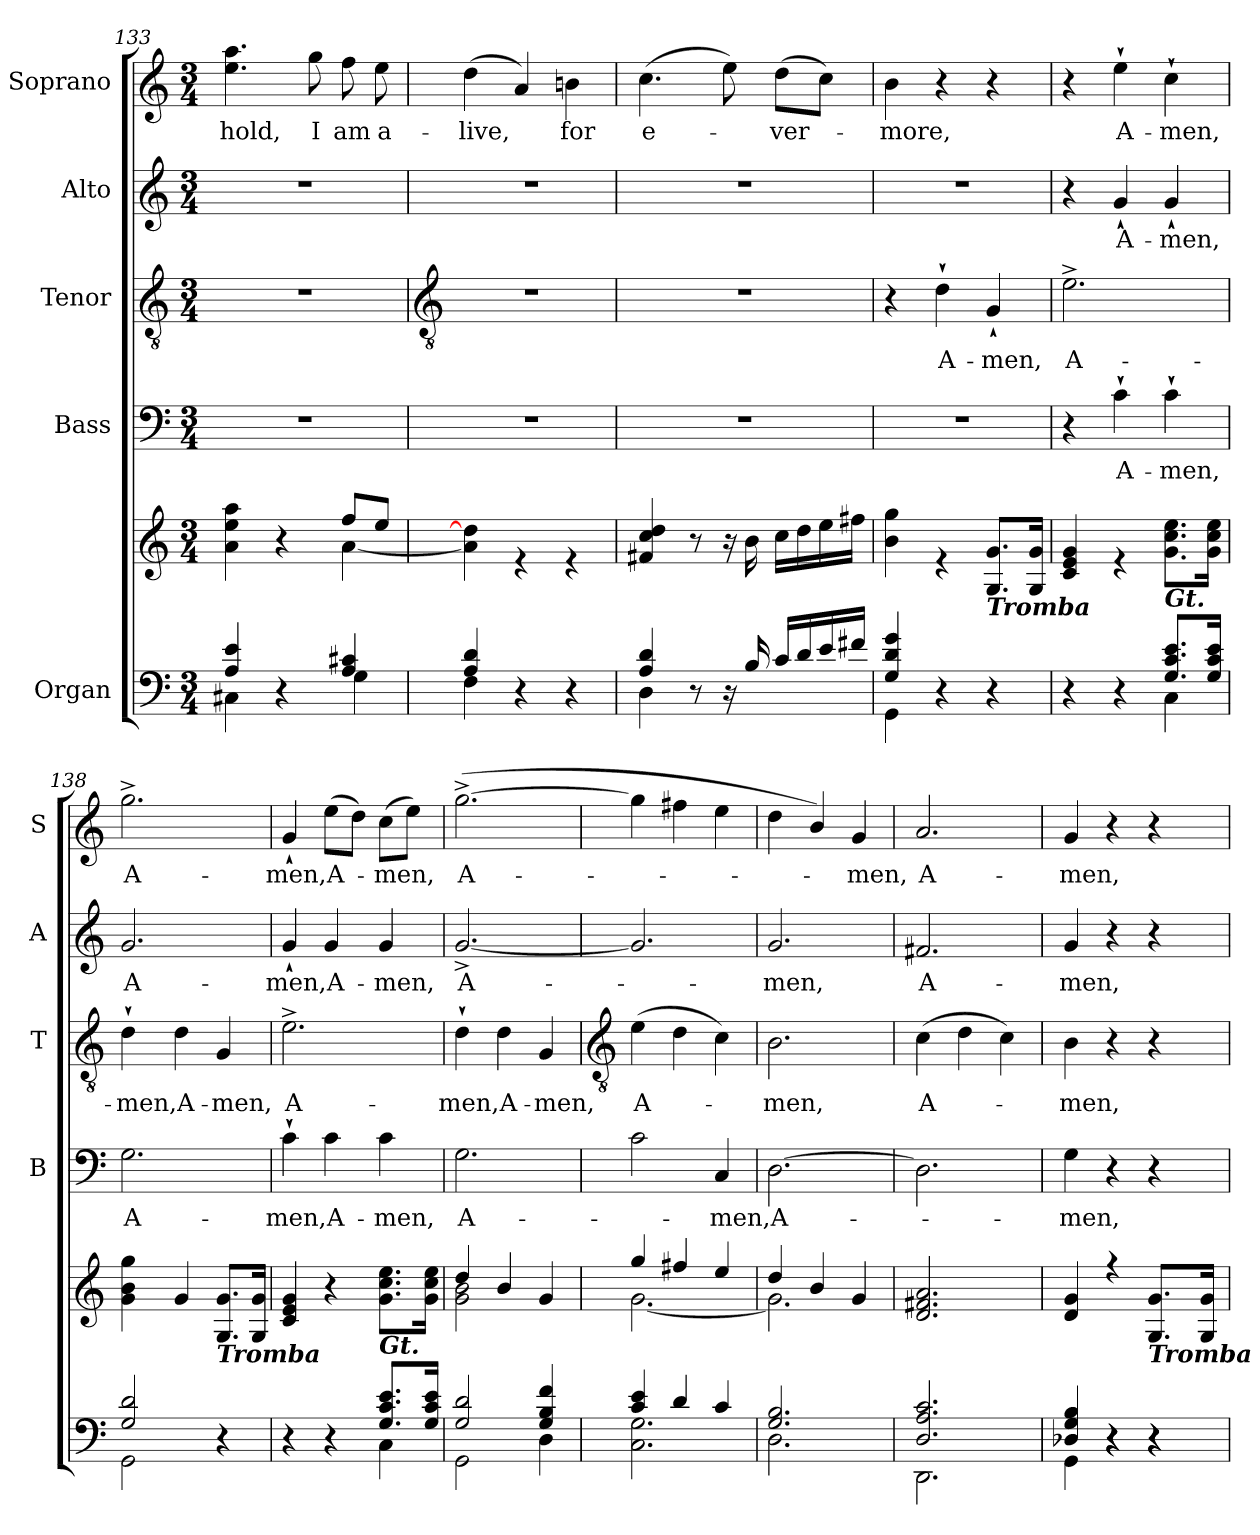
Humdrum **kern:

**kern	**kern	**kern	**text	**kern	**text	**kern	**text	**kern	**text
*part5	*part5	*part4	*part4	*part3	*part3	*part2	*part2	*part1	*part1
*staff6	*staff5	*staff4	*staff4	*staff3	*staff3	*staff2	*staff2	*staff1	*staff1
*I"Organ	*	*I"Bass	*	*I"Tenor	*	*I"Alto	*	*I"Soprano	*
*	*	*I'B	*	*I'T	*	*I'A	*	*I'S	*
*clefF4	*clefG2	*clefF4	*	*clefGv2	*	*clefG2	*	*clefG2	*
*k[]	*k[]	*k[]	*	*k[]	*	*k[]	*	*k[]	*
*C:	*C:	*C:	*	*C:	*	*C:	*	*C:	*
*M3/4	*M3/4	*M3/4	*	*M3/4	*	*M3/4	*	*M3/4	*
=133	=133	=133	=133	=133	=133	=133	=133	=133	=133
*^	*^	*	*	*	*	*	*	*	*
!	!	!	!	!LO:N:vis=1	!	!LO:N:vis=1	!	!LO:N:vis=1	!	!	!LO:LY:b
4A/ 4e/	4C#X\	4ryy	4a\ 4ee\ 4aa\	2.r	.	2.r	.	2.r	.	4.ee 4.aa	-hold,
4r	4ryy	4ryy	4r	.	.	.	.	.	.	.	.
!	!	!	!	!	!	!	!	!	!	!	!LO:LY:b
.	.	.	.	.	.	.	.	.	.	8gg	I
!	!	!	!	!	!	!	!	!	!	!	!LO:LY:b
4A/ 4c#X/	4G\	8ff/L	[4a\	.	.	.	.	.	.	8ff	am
!	!	!	!	!	!	!	!	!	!	!	!LO:LY:b
.	.	8ee/J	.	.	.	.	.	.	.	8ee	a-
!!LO:LB:g=z
=134	=134	=134	=134	=134	=134	=134	=134	=134	=134	=134	=134
*	*	*	*	*	*	*clefGv2	*	*	*	*	*
!	!	!	!	!LO:N:vis=1	!	!LO:N:vis=1	!	!LO:N:vis=1	!	!	!LO:LY:b
4A/ 4d/	4F\	2.ryy	4a\] 4dd\]	2.r	.	2.r	.	2.r	.	(<4dd	-live,
4r	2ryy	.	4r	.	.	.	.	.	.	4a)	.
!	!	!	!	!	!	!	!	!	!	!	!LO:LY:b
4r	.	.	4r	.	.	.	.	.	.	4bn	for
=135	=135	=135	=135	=135	=135	=135	=135	=135	=135	=135	=135
!	!	!	!	!LO:N:vis=1	!	!LO:N:vis=1	!	!LO:N:vis=1	!	!	!LO:LY:b
4A/ 4d/	4D\	2ryy	4f#X/ 4cc/ 4dd/	2.r	.	2.r	.	2.r	.	(>4.cc	e-
8r	2ryy	.	8r	.	.	.	.	.	.	.	.
16r	.	.	16r	.	.	.	.	.	.	8ee)	.
16B/	.	.	16b\	.	.	.	.	.	.	.	.
!	!	!	!	!	!	!	!	!	!	!	!LO:LY:b
16c/LL	.	8ryy	16cc\LL	.	.	.	.	.	.	(>8ddL	ver-
16d/	.	.	16dd\	.	.	.	.	.	.	.	.
16e/	.	8ryy	16ee\	.	.	.	.	.	.	8ccJ)	.
16f#X/JJ	.	.	16ff#X\JJ	.	.	.	.	.	.	.	.
=136	=136	=136	=136	=136	=136	=136	=136	=136	=136	=136	=136
!	!	!	!	!LO:N:vis=1	!	!	!	!LO:N:vis=1	!	!	!LO:LY:b
4G/ 4d/ 4g/	4GG\	2.ryy	4b\ 4gg\	2.r	.	4r	.	2.r	.	4b	more,
!	!	!	!	!	!	!	!LO:LY:b	!	!	!	!
4r	2ryy	.	4r	.	.	4d`	A-	.	.	4r	.
!	!	!	!LO:TX:b:Bi:t=Tromba	!	!	!	!	!	!	!	!
!	!	!	!	!	!	!	!LO:LY:b	!	!	!	!
4r	.	.	8.G/ 8.g/L	.	.	4G`	-men,	.	.	4r	.
.	.	.	16G/ 16g/J	.	.	.	.	.	.	.	.
=137	=137	=137	=137	=137	=137	=137	=137	=137	=137	=137	=137
!	!	!	!	!	!	!	!LO:LY:b	!	!	!	!
4r	2ryy	2.ryy	4c/ 4e/ 4g/	4r	.	2.e^	A-	4r	.	4r	.
!	!	!	!	!	!LO:LY:b	!	!	!	!LO:LY:b	!	!LO:LY:b
4r	.	.	4r	4c`	A-	.	.	4g`	A-	4ee`	A-
!LO:TX:a:Bi:t=Gt.	!	!	!	!	!	!	!	!	!	!	!
!	!	!	!	!	!LO:LY:b	!	!	!	!LO:LY:b	!	!LO:LY:b
8.G/ 8.c/ 8.e/L	4C\	.	8.g\ 8.cc\ 8.ee\L	4c`	-men,	.	.	4g`	-men,	4cc`	-men,
16G/ 16c/ 16e/J	.	.	16g\ 16cc\ 16ee\J	.	.	.	.	.	.	.	.
=138	=138	=138	=138	=138	=138	=138	=138	=138	=138	=138	=138
!	!	!	!	!	!LO:LY:b	!	!LO:LY:b	!	!LO:LY:b	!	!LO:LY:b
2G/ 2d/	2GG\	4ryy	4g\ 4b\ 4gg\	2.G	A-	4d`	-men,	2.g	A-	2.gg^	A-
!	!	!	!	!	!	!	!LO:LY:b	!	!	!	!
.	.	4g	2ryy	.	.	4d	A-	.	.	.	.
!	!	!LO:TX:b:Bi:t=Tromba	!	!	!	!	!	!	!	!	!
!	!	!	!	!	!	!	!LO:LY:b	!	!	!	!
4ryy	4r	8.G 8.gL	.	.	.	4G	-men,	.	.	.	.
.	.	16G 16gJ	.	.	.	.	.	.	.	.	.
=139	=139	=139	=139	=139	=139	=139	=139	=139	=139	=139	=139
!	!	!	!	!	!LO:LY:b	!	!LO:LY:b	!	!LO:LY:b	!	!LO:LY:b
2ryy	4r	4c 4e 4g	2ryy	4c`	-men,	2.e^	A-	4g`	-men,	4g`	-men,
!	!	!	!	!	!LO:LY:b	!	!	!	!LO:LY:b	!	!LO:LY:b
.	4r	4r	.	4c	A-	.	.	4g	A-	(>8eeL	A-
.	.	.	.	.	.	.	.	.	.	8ddJ)	.
!LO:TX:a:Bi:t=Gt.	!	!	!	!	!	!	!	!	!	!	!
!	!	!	!	!	!LO:LY:b	!	!	!	!LO:LY:b	!	!LO:LY:b
8.G/ 8.c/ 8.e/L	4C\	4ryy	8.g\ 8.cc\ 8.ee\L	4c	-men,	.	.	4g	-men,	(>8ccL	men,
.	.	.	.	.	.	.	.	.	.	8eeJ)	.
16G/ 16c/ 16e/J	.	.	16g\ 16cc\ 16ee\J	.	.	.	.	.	.	.	.
=140	=140	=140	=140	=140	=140	=140	=140	=140	=140	=140	=140
!	!	!	!	!	!LO:LY:b	!	!LO:LY:b	!	!LO:LY:b	!	!LO:LY:b
2G/ 2d/	2GG\	4dd/	2g\ 2b\	2.G	A-	4d`	-men,	[2.g^	A-	(>[2.gg^	A-
!	!	!	!	!	!	!	!LO:LY:b	!	!	!	!
.	.	4b/	.	.	.	4d	A-	.	.	.	.
!	!	!	!	!	!	!	!LO:LY:b	!	!	!	!
4G/ 4B/ 4f/	4D\	4g	4ryy	.	.	4G	-men,	.	.	.	.
*v	*v	*	*	*	*	*	*	*	*	*	*
!!LO:LB:g=z
=141	=141	=141	=141	=141	=141	=141	=141	=141	=141	=141
*	*	*	*	*	*clefGv2	*	*	*	*	*
*^	*	*	*	*	*	*	*	*	*	*
*	*^	*	*	*	*	*	*	*	*	*	*
!	!	!LO:N:vis=1	!	!	!	!	!	!LO:LY:b	!	!	!	!
4c/ 4e/	2.C\ 2.G\	2.ryy	4gg/	[2.g\	2c	.	(>4e	A-	2.g]	.	4gg]	.
4d/	.	.	4ff#X/	.	.	.	4d	.	.	.	4ff#X	.
!	!	!	!	!	!	!LO:LY:b	!	!	!	!	!	!
4c/	.	.	4ee/	.	4C	men,	4c)	.	.	.	4ee	.
=142	=142	=142	=142	=142	=142	=142	=142	=142	=142	=142	=142	=142
!	!	!LO:N:vis=1	!	!	!	!LO:LY:b	!	!LO:LY:b	!	!LO:LY:b	!	!
2.G/ 2.B/	2.D\	2.ryy	4dd/	2.g\]	[2.D	A-	2.B	men,	2.g	men,	4dd	.
.	.	.	4b/	.	.	.	.	.	.	.	4b/)	.
!	!	!	!	!	!	!	!	!	!	!	!	!LO:LY:b
.	.	.	4g/	.	.	.	.	.	.	.	4g	men,
=143	=143	=143	=143	=143	=143	=143	=143	=143	=143	=143	=143	=143
!	!	!LO:N:vis=1	!	!	!	!	!	!LO:LY:b	!	!LO:LY:b	!	!LO:LY:b
2.D/ 2.A/ 2.c/	2.DD\	2.ryy	2.d/ 2.f#X/ 2.a/	2.ryy	2.D]	.	(>4c	A-	2.f#X	A-	2.a	A-
.	.	.	.	.	.	.	4d	.	.	.	.	.
.	.	.	.	.	.	.	4c)	.	.	.	.	.
=144	=144	=144	=144	=144	=144	=144	=144	=144	=144	=144	=144	=144
!	!LO:N:vis=1	!	!	!	!	!LO:LY:b	!	!LO:LY:b	!	!LO:LY:b	!	!LO:LY:b
4D-X/ 4G/ 4B/	2.ryy	4GG\	4d/ 4g/	2.ryy	4G	men,	4B	men,	4g	-men,	4g	-men,
4r	.	4r	4r	.	4r	.	4r	.	4r	.	4r	.
!	!	!	!LO:TX:b:Bi:t=Tromba	!	!	!	!	!	!	!	!	!
4r	.	4r	8.G/ 8.g/L	.	4r	.	4r	.	4r	.	4r	.
.	.	.	16G/ 16g/J	.	.	.	.	.	.	.	.	.
*v	*v	*v	*	*	*	*	*	*	*	*	*	*
*	*v	*v	*	*	*	*	*	*	*	*
=	=	=	=	=	=	=	=	=	=
*-	*-	*-	*-	*-	*-	*-	*-	*-	*-
